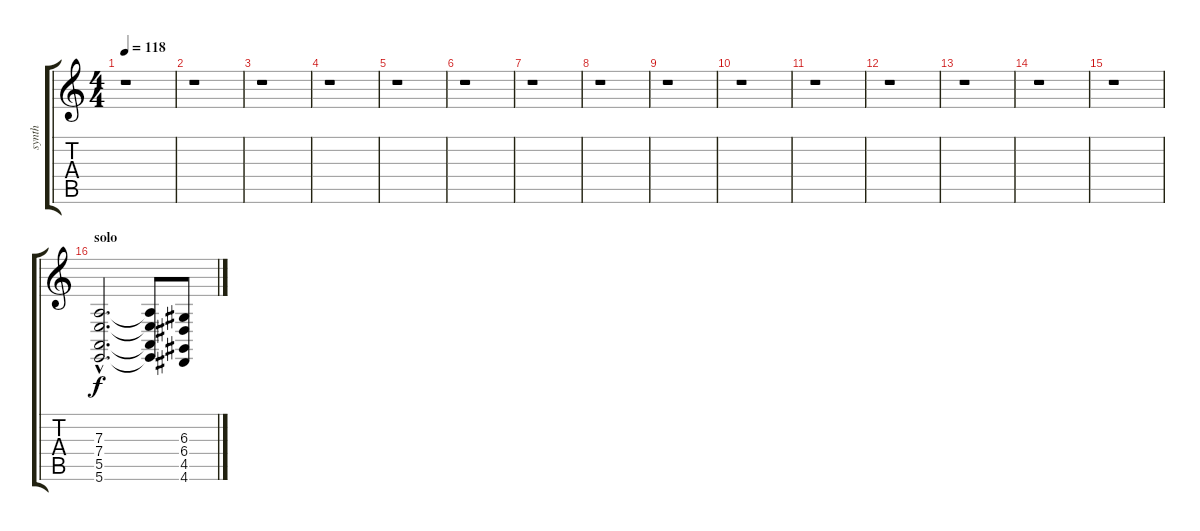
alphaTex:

\track ("synth" "synth") {instrument vibraphone}
\staff {score tabs}
\tuning (B3 Gb3 D3 A2 E2 B1) {hide}
\ts (4 4)
\tempo 118
\clef g2
\ks c
r.1{dy f} |
r.1 |
r.1 |
r.1 |
r.1 |
r.1 |
r.1 |
r.1 |
r.1 |
r.1 |
r.1 |
r.1 |
r.1 |
r.1 |
r.1 |
\section ("" "solo")
(7.3{hac} 7.4{hac} 5.5{hac} 5.6{hac}).2{d instrument drawbarorgan} (7.3{t} 7.4{t} 5.5{t} 5.6{t}).8 (6.3 6.4 4.5 4.6).8
